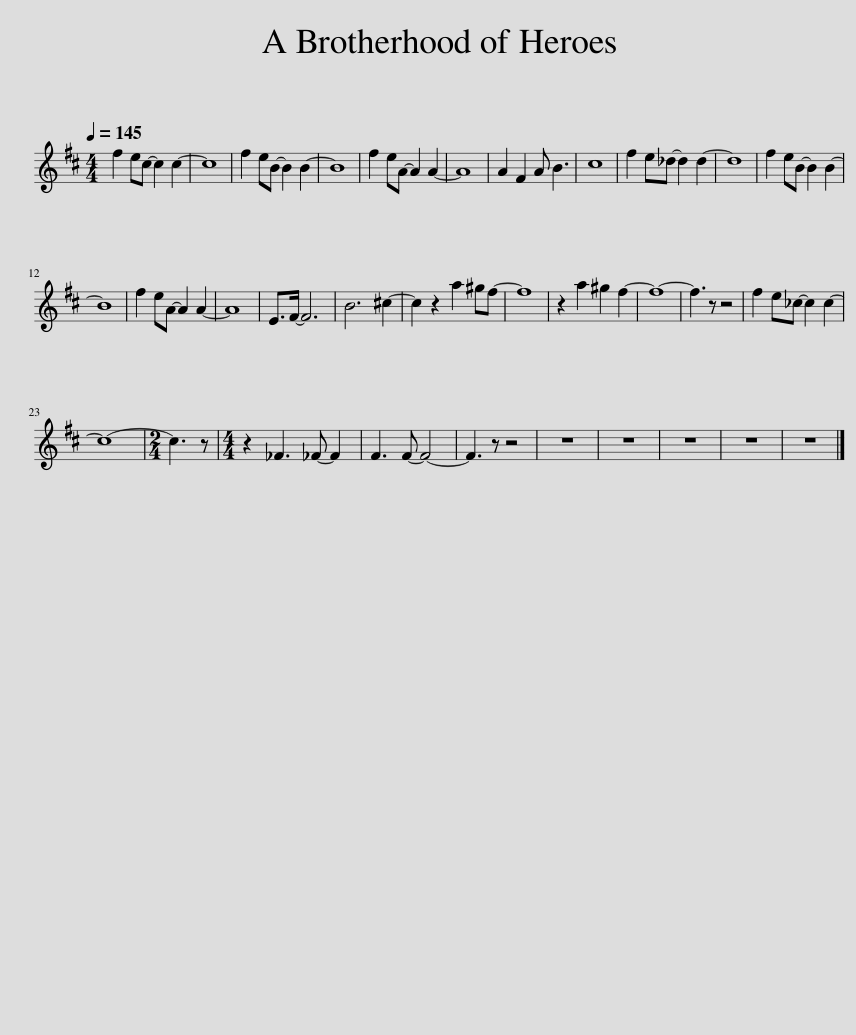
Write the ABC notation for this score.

X:1
L:1/8
Q:1/4=145
M:4/4
I:linebreak $
K:D
V:1 treble
V:1
 f2 ec- c2 c2- | c8 | f2 eB- B2 B2- | B8 | f2 eA- A2 A2- | %5
 A8 | A2 F2 A B3 | c8 | f2 e_d- d2 d2- | d8 | %10
 f2 eB- B2 B2- |$ B8 | f2 eA- A2 A2- | A8 | E>F- F6 | %15
 B6 ^c2- | c2 z2 a2 ^gf- | f8 | z2 a2 ^g2 f2- | f8- | %20
 f3 z z4 | f2 e_c- c2 c2- |$ c8- |[M:2/4] c3 z |[M:4/4] z2 _F3 _F- F2 | %25
 F3 F- F4- | F3 z z4 | z8 | z8 | z8 | %30
 z8 | z8 |] %32
